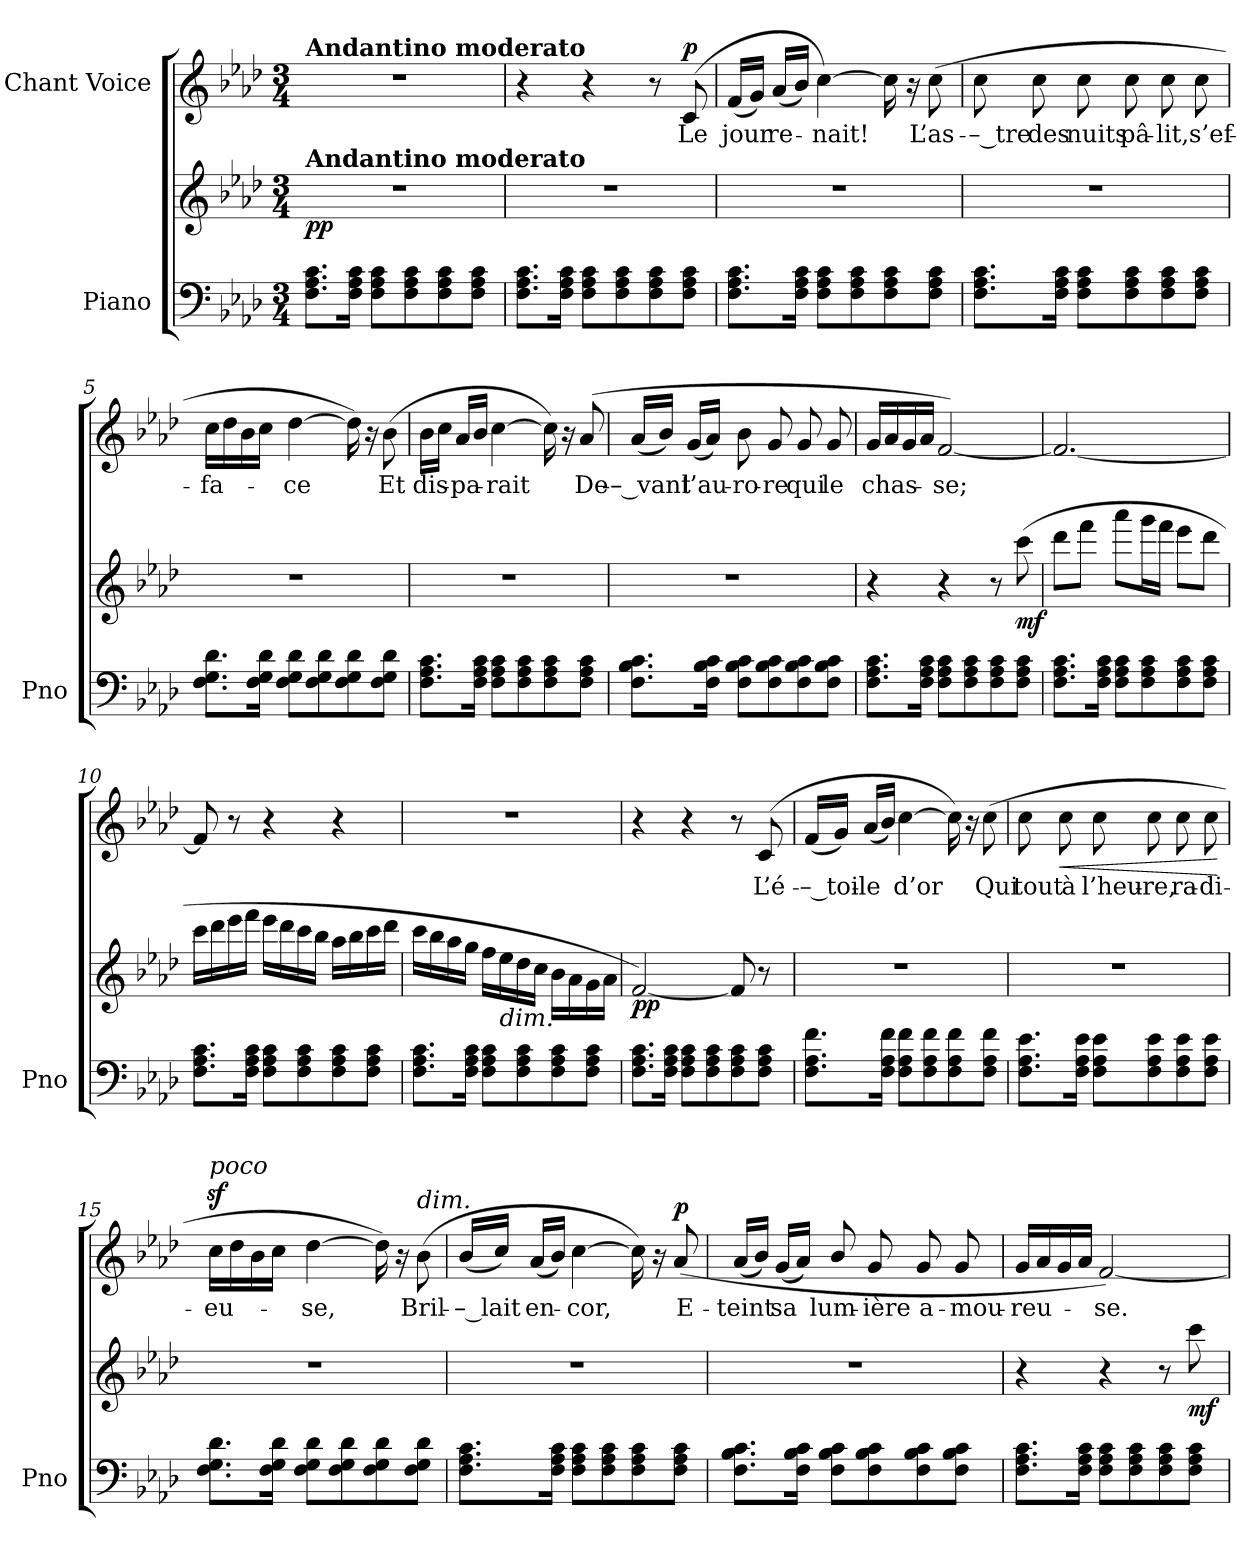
**kern	**kern	**dynam	**kern	**text	**dynam
*part2	*part2	*part2	*part1	*part1	*part1
*staff3	*staff2	*staff2/3	*staff1	*staff1	*staff1
*I"Piano	*	*	*I"Chant Voice	*	*
*I'Pno	*	*	*	*	*
*clefF4	*clefG2	*	*clefG2	*	*
*k[b-e-a-d-]	*k[b-e-a-d-]	*	*k[b-e-a-d-]	*	*
*M3/4	*M3/4	*	*M3/4	*	*
*MM72	*MM72	*	*MM72	*	*
=1	=1	=1	=1	=1	=1
!	!	!	!LO:TX:a:B:t=Andantino moderato	!	!
!	!LO:TX:a:B:t=Andantino moderato	!	!	!	!
!	!	!LO:DY:b	!	!	!
8.F\ 8.A-\ 8.c\L	2.r	pp	2.r	.	.
16F\ 16A-\ 16c\Jk	.	.	.	.	.
8F\ 8A-\ 8c\L	.	.	.	.	.
8F\ 8A-\ 8c\	.	.	.	.	.
8F\ 8A-\ 8c\	.	.	.	.	.
8F\ 8A-\ 8c\J	.	.	.	.	.
=2	=2	=2	=2	=2	=2
8.F\ 8.A-\ 8.c\L	2.r	.	4r	.	.
16F\ 16A-\ 16c\Jk	.	.	.	.	.
8F\ 8A-\ 8c\L	.	.	4r	.	.
8F\ 8A-\ 8c\	.	.	.	.	.
8F\ 8A-\ 8c\	.	.	8r	.	.
!	!	!	!	!	!LO:DY:a
8F\ 8A-\ 8c\J	.	.	(>8c/	Le	p
=3	=3	=3	=3	=3	=3
8.F\ 8.A-\ 8.c\L	2.r	.	(16f/LL	jour	.
.	.	.	16g/JJ)	.	.
.	.	.	(16a-/LL	re-	.
16F\ 16A-\ 16c\Jk	.	.	16b-/JJ)	.	.
8F\ 8A-\ 8c\L	.	.	[4cc\)	-nait!	.
8F\ 8A-\ 8c\	.	.	.	.	.
8F\ 8A-\ 8c\	.	.	16cc\]	.	.
.	.	.	16r	.	.
8F\ 8A-\ 8c\J	.	.	(8cc\	L’as-	.
=4	=4	=4	=4	=4	=4
8.F\ 8.A-\ 8.c\L	2.r	.	8cc\	-– tre	.
.	.	.	8cc\	des	.
16F\ 16A-\ 16c\Jk	.	.	.	.	.
8F\ 8A-\ 8c\L	.	.	8cc\	nuits	.
8F\ 8A-\ 8c\	.	.	8cc\	pâ-	.
8F\ 8A-\ 8c\	.	.	8cc\	-lit,	.
8F\ 8A-\ 8c\J	.	.	8cc\	s’ef-	.
=5	=5	=5	=5	=5	=5
8.F\ 8.G\ 8.d-\L	2.r	.	16cc\LL	-fa-	.
.	.	.	16dd-\	.	.
.	.	.	16b-\	.	.
16F\ 16G\ 16d-\Jk	.	.	16cc\JJ	.	.
8F\ 8G\ 8d-\L	.	.	[4dd-\	-ce	.
8F\ 8G\ 8d-\	.	.	.	.	.
8F\ 8G\ 8d-\	.	.	16dd-\])	.	.
.	.	.	16r	.	.
8F\ 8G\ 8d-\J	.	.	(8b-\	Et	.
=6	=6	=6	=6	=6	=6
8.F\ 8.A-\ 8.c\L	2.r	.	16b-\LL	dis-	.
.	.	.	16cc\JJ	.	.
.	.	.	16a-/LL	-pa-	.
16F\ 16A-\ 16c\Jk	.	.	16b-/JJ	.	.
8F\ 8A-\ 8c\L	.	.	[4cc\	-rait	.
8F\ 8A-\ 8c\	.	.	.	.	.
8F\ 8A-\ 8c\	.	.	16cc\])	.	.
.	.	.	16r	.	.
8F\ 8A-\ 8c\J	.	.	(8a-/	De-	.
=7	=7	=7	=7	=7	=7
8.F\ 8.B-\ 8.c\L	2.r	.	(16a-/LL	-– vant	.
.	.	.	16b-/JJ)	.	.
.	.	.	(16g/LL	l’au-	.
16F\ 16B-\ 16c\Jk	.	.	16a-/JJ)	.	.
8F\ 8B-\ 8c\L	.	.	8b-\	-ro-	.
8F\ 8B-\ 8c\	.	.	8g/	-re	.
8F\ 8B-\ 8c\	.	.	8g/	qui	.
8F\ 8B-\ 8c\J	.	.	8g/	le	.
=8	=8	=8	=8	=8	=8
8.F\ 8.A-\ 8.c\L	4r	.	16g/LL	chas-	.
.	.	.	16a-/	.	.
.	.	.	16g/	.	.
16F\ 16A-\ 16c\Jk	.	.	16a-/JJ	.	.
8F\ 8A-\ 8c\L	4r	.	[2f/)	-se;	.
8F\ 8A-\ 8c\	.	.	.	.	.
8F\ 8A-\ 8c\	8r	.	.	.	.
!	!	!LO:DY:b	!	!	!
8F\ 8A-\ 8c\J	(8ccc\	mf	.	.	.
=9	=9	=9	=9	=9	=9
8.F\ 8.A-\ 8.c\L	8ddd-\L	.	2.f/_	.	.
.	8fff\J	.	.	.	.
16F\ 16A-\ 16c\Jk	.	.	.	.	.
8F\ 8A-\ 8c\L	8aaa-\L	.	.	.	.
8F\ 8A-\ 8c\	16ggg\L	.	.	.	.
.	16fff\JJ	.	.	.	.
8F\ 8A-\ 8c\	8eee-\L	.	.	.	.
8F\ 8A-\ 8c\J	8ddd-\J	.	.	.	.
=10	=10	=10	=10	=10	=10
8.F\ 8.A-\ 8.c\L	16ccc\LL	.	8f/]	.	.
.	16ddd-\	.	.	.	.
.	16eee-\	.	8r	.	.
16F\ 16A-\ 16c\Jk	16fff\JJ	.	.	.	.
8F\ 8A-\ 8c\L	16eee-\LL	.	4r	.	.
.	16ddd-\	.	.	.	.
8F\ 8A-\ 8c\	16ccc\	.	.	.	.
.	16bb-\JJ	.	.	.	.
8F\ 8A-\ 8c\	16aa-\LL	.	4r	.	.
.	16bb-\	.	.	.	.
8F\ 8A-\ 8c\J	16ccc\	.	.	.	.
.	16ddd-\JJ	.	.	.	.
=11	=11	=11	=11	=11	=11
8.F\ 8.A-\ 8.c\L	16ccc\LL	.	2.r	.	.
.	16bb-\	.	.	.	.
.	16aa-\	.	.	.	.
16F\ 16A-\ 16c\Jk	16gg\JJ	.	.	.	.
8F\ 8A-\ 8c\L	16ff\LL	.	.	.	.
!	!LO:TX:b:i:t=dim.	!	!	!	!
.	16ee-\	.	.	.	.
8F\ 8A-\ 8c\	16dd-\	.	.	.	.
.	16cc\JJ	.	.	.	.
8F\ 8A-\ 8c\	16b-\LL	.	.	.	.
.	16a-\	.	.	.	.
8F\ 8A-\ 8c\J	16g\	.	.	.	.
.	16a-\JJ	.	.	.	.
=12	=12	=12	=12	=12	=12
!	!	!LO:DY:b	!	!	!
8.F\ 8.A-\ 8.c\L	[2f/)	pp	4r	.	.
16F\ 16A-\ 16c\Jk	.	.	.	.	.
8F\ 8A-\ 8c\L	.	.	4r	.	.
8F\ 8A-\ 8c\	.	.	.	.	.
8F\ 8A-\ 8c\	8f/]	.	8r	.	.
8F\ 8A-\ 8c\J	8r	.	(>8c/	L’é-	.
=13	=13	=13	=13	=13	=13
8.F\ 8.A-\ 8.f\L	2.r	.	(16f/LL	-– toi-	.
.	.	.	16g/JJ)	.	.
.	.	.	(16a-/LL	-le	.
16F\ 16A-\ 16f\Jk	.	.	16b-/JJ)	.	.
8F\ 8A-\ 8f\L	.	.	[4cc\	d’or	.
8F\ 8A-\ 8f\	.	.	.	.	.
8F\ 8A-\ 8f\	.	.	16cc\])	.	.
.	.	.	16r	.	.
8F\ 8A-\ 8f\J	.	.	(8cc\	Qui	.
=14	=14	=14	=14	=14	=14
8.F\ 8.A-\ 8.e-\L	2.r	.	8cc\	tout	.
!	!	!	!	!	!LO:HP:b
.	.	.	8cc\	à	<
16F\ 16A-\ 16e-\Jk	.	.	.	.	.
8F\ 8A-\ 8e-\L	.	.	8cc\	l’heu-	.
8F\ 8A-\ 8e-\	.	.	8cc\	-re,	.
8F\ 8A-\ 8e-\	.	.	8cc\	ra-	.
8F\ 8A-\ 8e-\J	.	.	8cc\	-di-	.
.	.	.	.	.	[
=15	=15	=15	=15	=15	=15
!	!	!	!LO:TX:a:i:t=poco	!	!
8.F\ 8.G\ 8.d-\L	2.r	.	16ccz>\LL	-eu-	.
.	.	.	16dd-\	.	.
.	.	.	16b-\	.	.
16F\ 16G\ 16d-\Jk	.	.	16cc\JJ	.	.
8F\ 8G\ 8d-\L	.	.	[4dd-\	-se,	.
8F\ 8G\ 8d-\	.	.	.	.	.
8F\ 8G\ 8d-\	.	.	16dd-\])	.	.
.	.	.	16r	.	.
!	!	!	!LO:TX:a:i:t=dim.	!	!
8F\ 8G\ 8d-\J	.	.	(8b-\	Bril-	.
=16	=16	=16	=16	=16	=16
8.F\ 8.A-\ 8.c\L	2.r	.	(16b-/LL	-– lait	.
.	.	.	16cc/JJ)	.	.
.	.	.	(16a-/LL	en-	.
16F\ 16A-\ 16c\Jk	.	.	16b-/JJ)	.	.
8F\ 8A-\ 8c\L	.	.	[4cc\	-cor,	.
8F\ 8A-\ 8c\	.	.	.	.	.
8F\ 8A-\ 8c\	.	.	16cc\])	.	.
.	.	.	16r	.	.
!	!	!	!	!	!LO:DY:a
8F\ 8A-\ 8c\J	.	.	(8a-/	E-	p
=17	=17	=17	=17	=17	=17
8.F\ 8.B-\ 8.c\L	2.r	.	(16a-/LL	-teint	.
.	.	.	16b-/JJ)	.	.
.	.	.	(16g/LL	sa	.
16F\ 16B-\ 16c\Jk	.	.	16a-/JJ)	.	.
8F\ 8B-\ 8c\L	.	.	8b-/	lum-	.
8F\ 8B-\ 8c\	.	.	8g/	-ière	.
8F\ 8B-\ 8c\	.	.	8g/	a-	.
8F\ 8B-\ 8c\J	.	.	8g/	-mou-	.
=18	=18	=18	=18	=18	=18
8.F\ 8.A-\ 8.c\L	4r	.	16g/LL	-reu-	.
.	.	.	16a-/	.	.
.	.	.	16g/	.	.
16F\ 16A-\ 16c\Jk	.	.	16a-/JJ	.	.
8F\ 8A-\ 8c\L	4r	.	[2f/)	-se.	.
8F\ 8A-\ 8c\	.	.	.	.	.
8F\ 8A-\ 8c\	8r	.	.	.	.
!	!	!LO:DY:b	!	!	!
8F\ 8A-\ 8c\J	8ccc\	mf	.	.	.
=	=	=	=	=	=
*-	*-	*-	*-	*-	*-
